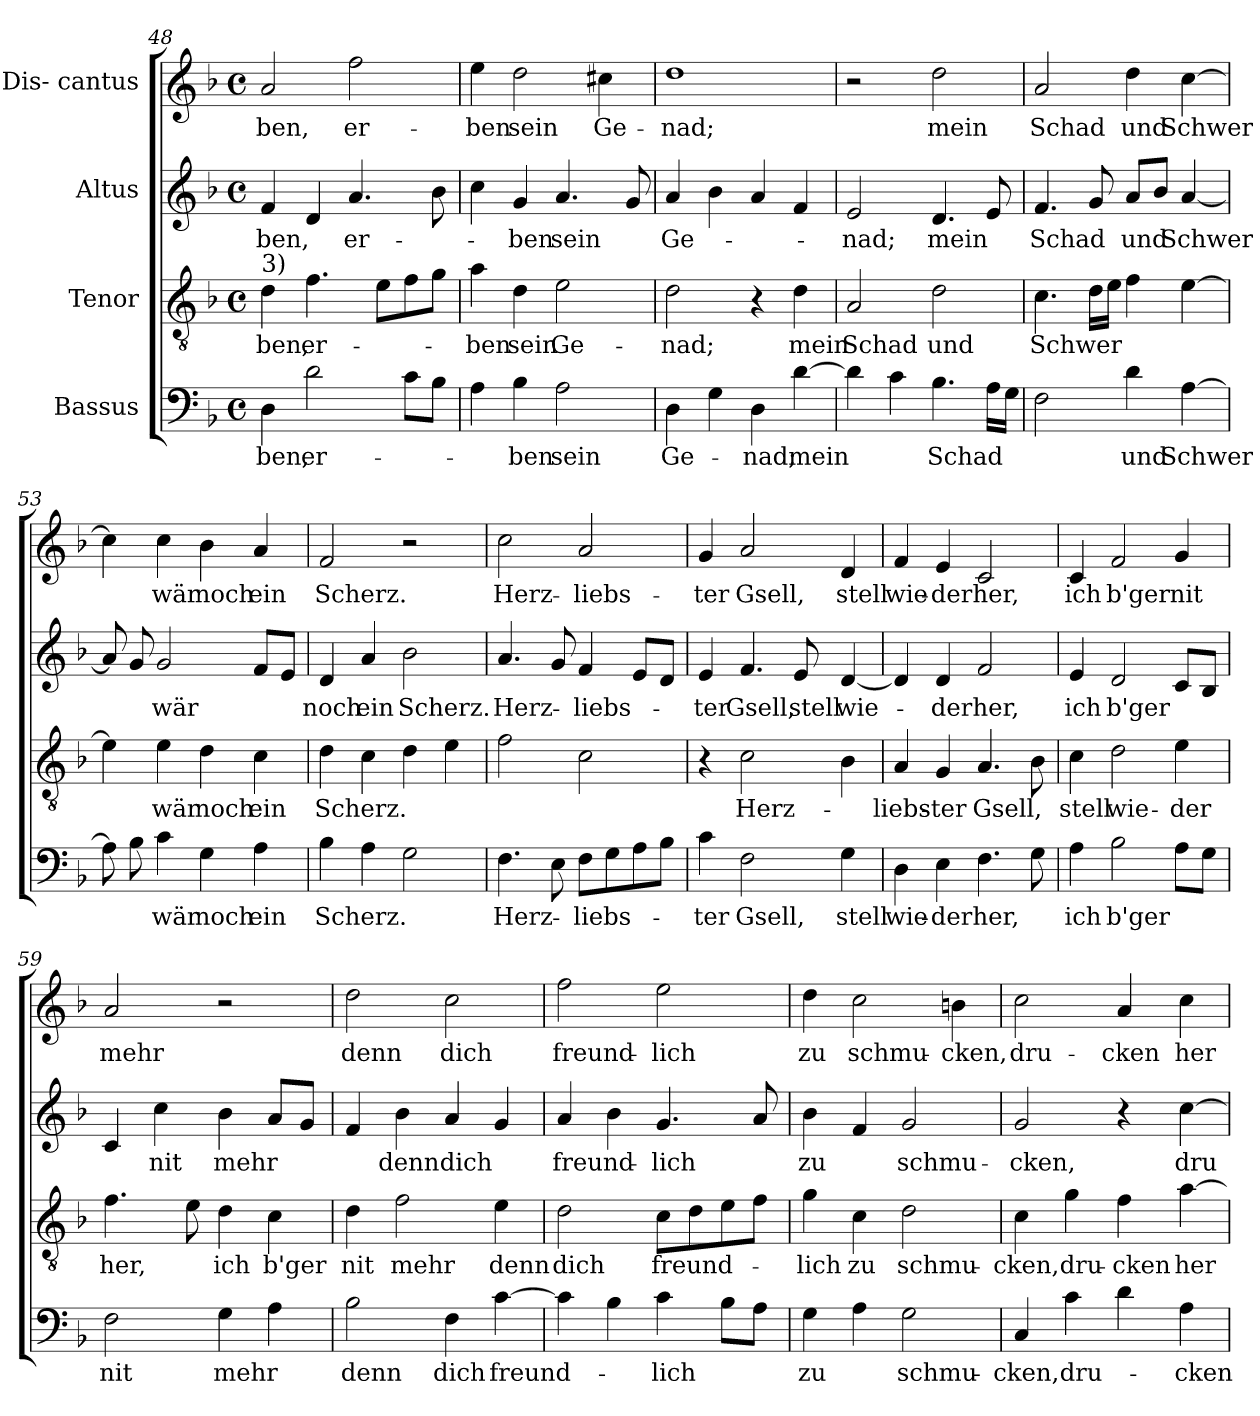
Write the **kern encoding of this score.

**kern	**text	**kern	**text	**kern	**text	**kern	**text
*part4	*part4	*part3	*part3	*part2	*part2	*part1	*part1
*staff4	*staff4	*staff3	*staff3	*staff2	*staff2	*staff1	*staff1
*I"Bassus	*	*I"Tenor	*	*I"Altus	*	*I"Dis- cantus	*
*clefF4	*	*clefGv2	*	*clefG2	*	*clefG2	*
*k[b-]	*	*k[b-]	*	*k[b-]	*	*k[b-]	*
*M4/4	*	*M4/4	*	*M4/4	*	*M4/4	*
*met(c)	*	*met(c)	*	*met(c)	*	*met(c)	*
=48	=48	=48	=48	=48	=48	=48	=48
!	!	!LO:TX:a:t=3)	!	!	!	!	!
!	!LO:LY:b	!	!LO:LY:b	!	!LO:LY:b	!	!LO:LY:b
4D\	-ben,	4d\	-ben,	4f/	-ben,	2a/	-ben,
!	!LO:LY:b	!	!LO:LY:b	!	!	!	!
2d\	er-	4.f\	er-	4d/	.	.	.
!	!	!	!	!	!LO:LY:b	!	!LO:LY:b
.	.	.	.	4.a/	er-	2ff\	er-
.	.	8e\L	.	.	.	.	.
8c\L	.	8f\	.	.	.	.	.
8B-\J	.	8g\J	.	8b-\	.	.	.
=49	=49	=49	=49	=49	=49	=49	=49
!	!	!	!LO:LY:b	!	!	!	!LO:LY:b
4A\	.	4a\	ben	4cc\	.	4ee\	-ben
!	!LO:LY:b	!	!LO:LY:b	!	!LO:LY:b	!	!LO:LY:b
4B-\	-ben	4d\	sein	4g/	-ben	2dd\	sein
!	!LO:LY:b	!	!LO:LY:b	!	!LO:LY:b	!	!
2A\	sein	2e\	Ge-	4.a/	sein	.	.
!	!	!	!	!	!	!	!LO:LY:b
.	.	.	.	.	.	4cc#X\	Ge-
.	.	.	.	8g/	.	.	.
=50	=50	=50	=50	=50	=50	=50	=50
!	!LO:LY:b	!	!LO:LY:b	!	!LO:LY:b	!	!LO:LY:b
4D\	Ge-	2d\	-nad;	4a/	Ge-	1dd	-nad;
4G\	.	.	.	4b-\	.	.	.
!	!LO:LY:b	!	!	!	!	!	!
4D\	-nad;	4r	.	4a/	.	.	.
!	!LO:LY:b	!	!LO:LY:b	!	!	!	!
[4d\	mein	4d\	mein	4f/	.	.	.
!!LO:PB:g=z
=51	=51	=51	=51	=51	=51	=51	=51
!	!	!	!LO:LY:b	!	!LO:LY:b	!	!
4d\]	.	2A/	Schad	2e/	-nad;	2r	.
4c\	.	.	.	.	.	.	.
!	!LO:LY:b	!	!LO:LY:b	!	!LO:LY:b	!	!LO:LY:b
4.B-\	Schad	2d\	und	4.d/	mein	2dd\	mein
16A\LL	.	.	.	8e/	.	.	.
16G\JJ	.	.	.	.	.	.	.
=52	=52	=52	=52	=52	=52	=52	=52
!	!	!	!LO:LY:b	!	!LO:LY:b	!	!LO:LY:b
2F\	.	4.c\	Schwer	4.f/	Schad	2a/	Schad
.	.	16d\LL	.	8g/	.	.	.
.	.	16e\JJ	.	.	.	.	.
!	!LO:LY:b	!	!	!	!LO:LY:b	!	!LO:LY:b
4d\	und	4f\	.	8a/L	und	4dd\	und
.	.	.	.	8b-/J	.	.	.
!	!LO:LY:b	!	!	!	!LO:LY:b	!	!LO:LY:b
[4A\	Schwer	[4e\	.	[4a/	Schwer	[4cc\	Schwer
=53	=53	=53	=53	=53	=53	=53	=53
8A\]	.	4e\]	.	8a/]	.	4cc\]	.
8B-\	.	.	.	8g/	.	.	.
!	!LO:LY:b	!	!LO:LY:b	!	!LO:LY:b	!	!LO:LY:b
4c\	wär	4e\	wär	2g/	wär	4cc\	wär
!	!LO:LY:b	!	!LO:LY:b	!	!	!	!LO:LY:b
4G\	noch	4d\	noch	.	.	4b-\	noch
!	!LO:LY:b	!	!LO:LY:b	!	!	!	!LO:LY:b
4A\	ein	4c\	ein	8f/L	.	4a/	ein
.	.	.	.	8e/J	.	.	.
=54	=54	=54	=54	=54	=54	=54	=54
!	!LO:LY:b	!	!LO:LY:b	!	!LO:LY:b	!	!LO:LY:b
4B-\	Scherz.	4d\	Scherz.	4d/	noch	2f/	Scherz.
!	!	!	!	!	!LO:LY:b	!	!
4A\	.	4c\	.	4a/	ein	.	.
!	!	!	!	!	!LO:LY:b	!	!
2G\	.	4d\	.	2b-\	Scherz.	2r	.
.	.	4e\	.	.	.	.	.
!!LO:LB:g=z
=55	=55	=55	=55	=55	=55	=55	=55
!	!LO:LY:b	!	!	!	!LO:LY:b	!	!LO:LY:b
4.F\	Herz-	2f\	.	4.a/	Herz-	2cc\	Herz-
8E\	.	.	.	8g/	.	.	.
!	!LO:LY:b	!	!	!	!LO:LY:b	!	!LO:LY:b
8F\L	-liebs-	2c\	.	4f/	-liebs-	2a/	-liebs-
8G\	.	.	.	.	.	.	.
8A\	.	.	.	8e/L	.	.	.
8B-\J	.	.	.	8d/J	.	.	.
=56	=56	=56	=56	=56	=56	=56	=56
!	!LO:LY:b	!	!	!	!LO:LY:b	!	!LO:LY:b
4c\	-ter	4r	.	4e/	-ter	4g/	-ter
!	!LO:LY:b	!	!LO:LY:b	!	!LO:LY:b	!	!LO:LY:b
2F\	Gsell,	2c\	Herz-	4.f/	Gsell,	2a/	Gsell,
!	!	!	!	!	!LO:LY:b	!	!
.	.	.	.	8e/	stell	.	.
!	!LO:LY:b	!	!	!	!LO:LY:b	!	!LO:LY:b
4G\	stell	4B-\	.	[4d/	wie-	4d/	stell
=57	=57	=57	=57	=57	=57	=57	=57
!	!LO:LY:b	!	!LO:LY:b	!	!	!	!LO:LY:b
4D\	wie-	4A/	-liebs-	4d/]	.	4f/	wie-
!	!LO:LY:b	!	!LO:LY:b	!	!LO:LY:b	!	!LO:LY:b
4E\	-der	4G/	-ter	4d/	-der	4e/	-der
!	!LO:LY:b	!	!LO:LY:b	!	!LO:LY:b	!	!LO:LY:b
4.F\	her,	4.A/	Gsell,	2f/	her,	2c/	her,
8G\	.	8B-\	.	.	.	.	.
=58	=58	=58	=58	=58	=58	=58	=58
!	!LO:LY:b	!	!LO:LY:b	!	!LO:LY:b	!	!LO:LY:b
4A\	ich	4c\	stell	4e/	ich	4c/	ich
!	!LO:LY:b	!	!LO:LY:b	!	!LO:LY:b	!	!LO:LY:b
2B-\	b'ger	2d\	wie-	2d/	b'ger	2f/	b'ger
!	!	!	!LO:LY:b	!	!	!	!LO:LY:b
8A\L	.	4e\	-der	8c/L	.	4g/	nit
8G\J	.	.	.	8B-/J	.	.	.
!!LO:LB:g=z
=59	=59	=59	=59	=59	=59	=59	=59
!	!LO:LY:b	!	!LO:LY:b	!	!	!	!LO:LY:b
2F\	nit	4.f\	her,	4c/	.	2a/	mehr
!	!	!	!	!	!LO:LY:b	!	!
.	.	.	.	4cc\	nit	.	.
.	.	8e\	.	.	.	.	.
!	!LO:LY:b	!	!LO:LY:b	!	!LO:LY:b	!	!
4G\	mehr	4d\	ich	4b-\	mehr	2r	.
!	!	!	!LO:LY:b	!	!	!	!
4A\	.	4c\	b'ger	8a/L	.	.	.
.	.	.	.	8g/J	.	.	.
=60	=60	=60	=60	=60	=60	=60	=60
!	!LO:LY:b	!	!LO:LY:b	!	!	!	!LO:LY:b
2B-\	denn	4d\	nit	4f/	.	2dd\	denn
!	!	!	!LO:LY:b	!	!LO:LY:b	!	!
.	.	2f\	mehr	4b-\	denn	.	.
!	!LO:LY:b	!	!	!	!LO:LY:b	!	!LO:LY:b
4F\	dich	.	.	4a/	dich	2cc\	dich
!	!LO:LY:b	!	!LO:LY:b	!	!	!	!
[4c\	freund-	4e\	denn	4g/	.	.	.
=61	=61	=61	=61	=61	=61	=61	=61
!	!	!	!LO:LY:b	!	!LO:LY:b	!	!LO:LY:b
4c\]	.	2d\	dich	4a/	freund-	2ff\	freund-
4B-\	.	.	.	4b-\	.	.	.
!	!LO:LY:b	!	!LO:LY:b	!	!LO:LY:b	!	!LO:LY:b
4c\	-lich	8c\L	freund-	4.g/	-lich	2ee\	-lich
.	.	8d\	.	.	.	.	.
8B-\L	.	8e\	.	.	.	.	.
8A\J	.	8f\J	.	8a/	.	.	.
=62	=62	=62	=62	=62	=62	=62	=62
!	!LO:LY:b	!	!LO:LY:b	!	!LO:LY:b	!	!LO:LY:b
4G\	zu	4g\	-lich	4b-\	zu	4dd\	zu
!	!	!	!LO:LY:b	!	!	!	!LO:LY:b
4A\	.	4c\	zu	4f/	.	2cc\	schmu-
!	!LO:LY:b	!	!LO:LY:b	!	!LO:LY:b	!	!
2G\	schmu-	2d\	schmu-	2g/	schmu-	.	.
!	!	!	!	!	!	!	!LO:LY:b
.	.	.	.	.	.	4bn\	-cken,
!!LO:PB:g=z
=63	=63	=63	=63	=63	=63	=63	=63
!	!LO:LY:b	!	!LO:LY:b	!	!LO:LY:b	!	!LO:LY:b
4C/	-cken,	4c\	-cken,	2g/	-cken,	2cc\	dru-
!	!LO:LY:b	!	!LO:LY:b	!	!	!	!
4c\	dru-	4g\	dru-	.	.	.	.
!	!	!	!LO:LY:b	!	!	!	!LO:LY:b
4d\	.	4f\	-cken	4r	.	4a/	-cken
!	!LO:LY:b	!	!LO:LY:b	!	!LO:LY:b	!	!LO:LY:b
4A\	-cken	[4a\	her	[4cc\	dru-	4cc\	her
=	=	=	=	=	=	=	=
*-	*-	*-	*-	*-	*-	*-	*-
